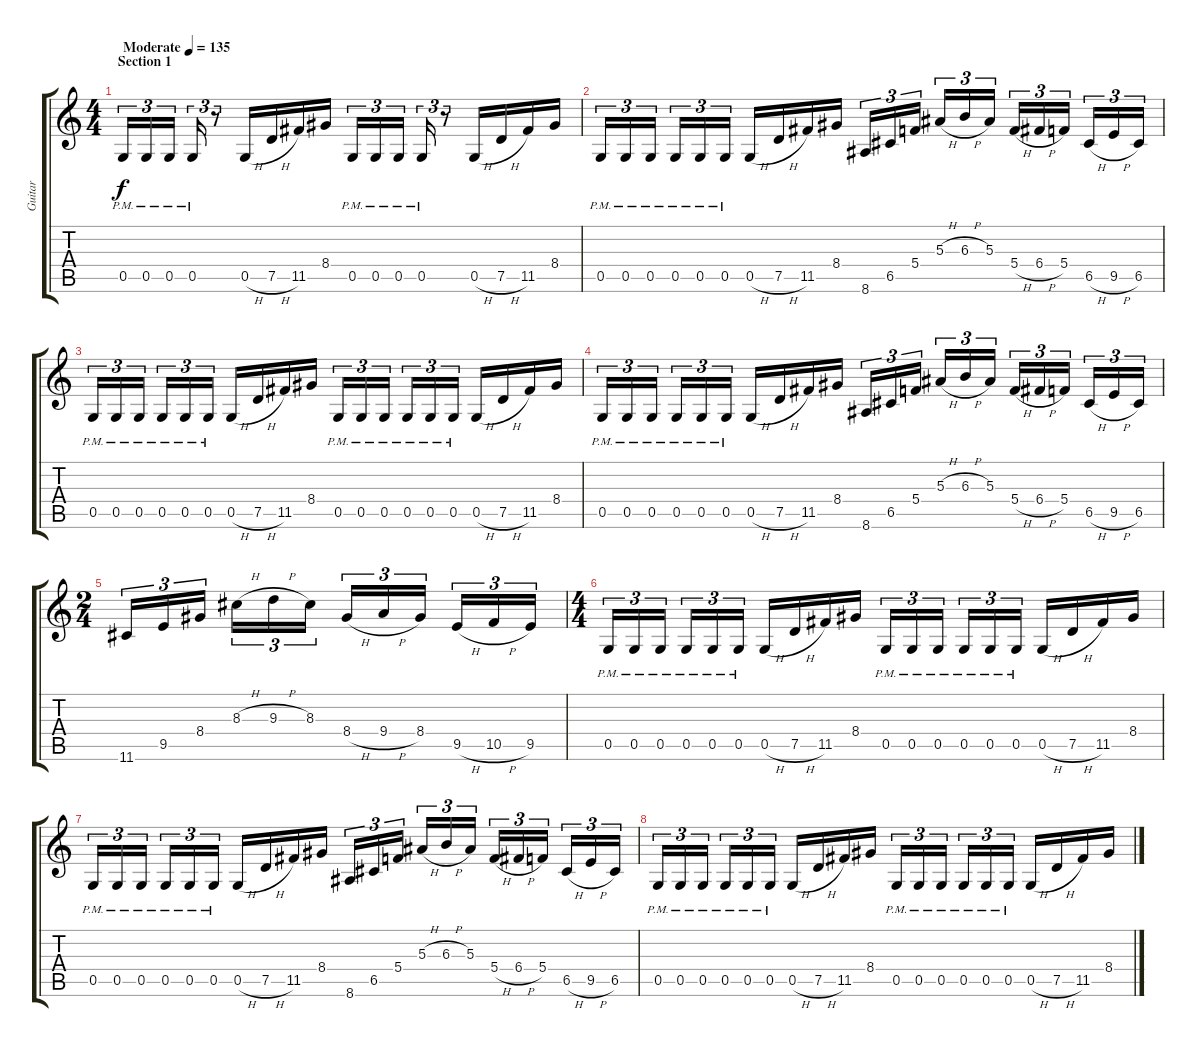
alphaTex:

\track ("Guitar" "Guitar") {instrument distortionguitar}
\staff {score tabs}
\tuning (D4 A3 F3 C3 G2 D2) {hide}
\ts (4 4)
\section ("" "Section 1")
\tempo (135 "Moderate")
\clef g2
\ks c
0.5{pm}.16{tu (3 2) dy f instrument distortionguitar} 0.5{pm}.16{tu (3 2)} 0.5{pm}.16{tu (3 2) beam splitsecondary} 0.5{pm}.16{tu (3 2)} r.8{tu (3 2)} 0.5{h}.16 7.5{h}.16 11.5.16 8.4.16 0.5{pm}.16{tu (3 2)} 0.5{pm}.16{tu (3 2)} 0.5{pm}.16{tu (3 2) beam splitsecondary} 0.5{pm}.16{tu (3 2)} r.8{tu (3 2)} 0.5{h}.16 7.5{h}.16 11.5.16 8.4.16 |
0.5{pm}.16{tu (3 2)} 0.5{pm}.16{tu (3 2)} 0.5{pm}.16{tu (3 2) beam splitsecondary} 0.5{pm}.16{tu (3 2)} 0.5{pm}.16{tu (3 2)} 0.5{pm}.16{tu (3 2)} 0.5{h}.16 7.5{h}.16 11.5.16 8.4.16 8.6.16{tu (3 2)} 6.5.16{tu (3 2)} 5.4.16{tu (3 2) beam splitsecondary} 5.3{h}.16{tu (3 2)} 6.3{h}.16{tu (3 2)} 5.3.16{tu (3 2)} 5.4{h}.16{tu (3 2)} 6.4{h}.16{tu (3 2)} 5.4.16{tu (3 2) beam splitsecondary} 6.5{h}.16{tu (3 2)} 9.5{h}.16{tu (3 2)} 6.5.16{tu (3 2)} |
0.5{pm}.16{tu (3 2)} 0.5{pm}.16{tu (3 2)} 0.5{pm}.16{tu (3 2) beam splitsecondary} 0.5{pm}.16{tu (3 2)} 0.5{pm}.16{tu (3 2)} 0.5{pm}.16{tu (3 2)} 0.5{h}.16 7.5{h}.16 11.5.16 8.4.16 0.5{pm}.16{tu (3 2)} 0.5{pm}.16{tu (3 2)} 0.5{pm}.16{tu (3 2) beam splitsecondary} 0.5{pm}.16{tu (3 2)} 0.5{pm}.16{tu (3 2)} 0.5{pm}.16{tu (3 2)} 0.5{h}.16 7.5{h}.16 11.5.16 8.4.16 |
0.5{pm}.16{tu (3 2)} 0.5{pm}.16{tu (3 2)} 0.5{pm}.16{tu (3 2) beam splitsecondary} 0.5{pm}.16{tu (3 2)} 0.5{pm}.16{tu (3 2)} 0.5{pm}.16{tu (3 2)} 0.5{h}.16 7.5{h}.16 11.5.16 8.4.16 8.6.16{tu (3 2)} 6.5.16{tu (3 2)} 5.4.16{tu (3 2) beam splitsecondary} 5.3{h}.16{tu (3 2)} 6.3{h}.16{tu (3 2)} 5.3.16{tu (3 2)} 5.4{h}.16{tu (3 2)} 6.4{h}.16{tu (3 2)} 5.4.16{tu (3 2) beam splitsecondary} 6.5{h}.16{tu (3 2)} 9.5{h}.16{tu (3 2)} 6.5.16{tu (3 2)} |
\ts (2 4)
11.6.16{tu (3 2)} 9.5.16{tu (3 2)} 8.4.16{tu (3 2) beam splitsecondary} 8.3{h}.16{tu (3 2)} 9.3{h}.16{tu (3 2)} 8.3.16{tu (3 2)} 8.4{h}.16{tu (3 2)} 9.4{h}.16{tu (3 2)} 8.4.16{tu (3 2) beam splitsecondary} 9.5{h}.16{tu (3 2)} 10.5{h}.16{tu (3 2)} 9.5.16{tu (3 2)} |
\ts (4 4)
0.5{pm}.16{tu (3 2)} 0.5{pm}.16{tu (3 2)} 0.5{pm}.16{tu (3 2) beam splitsecondary} 0.5{pm}.16{tu (3 2)} 0.5{pm}.16{tu (3 2)} 0.5{pm}.16{tu (3 2)} 0.5{h}.16 7.5{h}.16 11.5.16 8.4.16 0.5{pm}.16{tu (3 2)} 0.5{pm}.16{tu (3 2)} 0.5{pm}.16{tu (3 2) beam splitsecondary} 0.5{pm}.16{tu (3 2)} 0.5{pm}.16{tu (3 2)} 0.5{pm}.16{tu (3 2)} 0.5{h}.16 7.5{h}.16 11.5.16 8.4.16 |
0.5{pm}.16{tu (3 2)} 0.5{pm}.16{tu (3 2)} 0.5{pm}.16{tu (3 2) beam splitsecondary} 0.5{pm}.16{tu (3 2)} 0.5{pm}.16{tu (3 2)} 0.5{pm}.16{tu (3 2)} 0.5{h}.16 7.5{h}.16 11.5.16 8.4.16 8.6.16{tu (3 2)} 6.5.16{tu (3 2)} 5.4.16{tu (3 2) beam splitsecondary} 5.3{h}.16{tu (3 2)} 6.3{h}.16{tu (3 2)} 5.3.16{tu (3 2)} 5.4{h}.16{tu (3 2)} 6.4{h}.16{tu (3 2)} 5.4.16{tu (3 2) beam splitsecondary} 6.5{h}.16{tu (3 2)} 9.5{h}.16{tu (3 2)} 6.5.16{tu (3 2)} |
0.5{pm}.16{tu (3 2)} 0.5{pm}.16{tu (3 2)} 0.5{pm}.16{tu (3 2) beam splitsecondary} 0.5{pm}.16{tu (3 2)} 0.5{pm}.16{tu (3 2)} 0.5{pm}.16{tu (3 2)} 0.5{h}.16 7.5{h}.16 11.5.16 8.4.16 0.5{pm}.16{tu (3 2)} 0.5{pm}.16{tu (3 2)} 0.5{pm}.16{tu (3 2) beam splitsecondary} 0.5{pm}.16{tu (3 2)} 0.5{pm}.16{tu (3 2)} 0.5{pm}.16{tu (3 2)} 0.5{h}.16 7.5{h}.16 11.5.16 8.4.16
